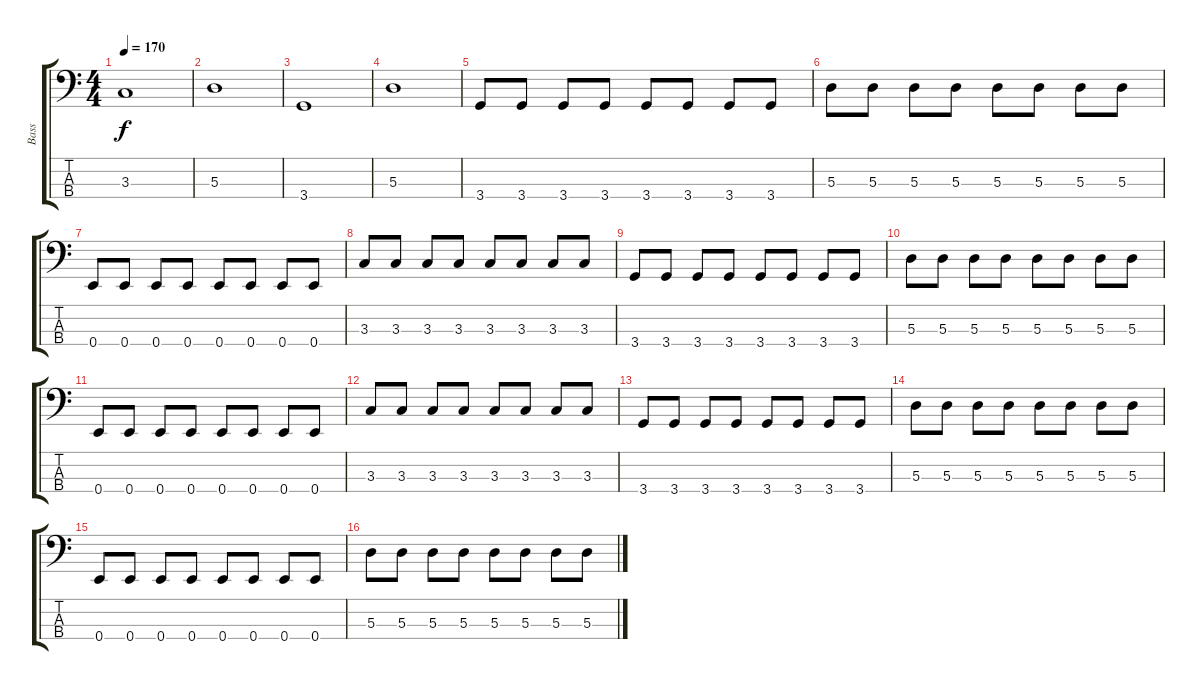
\track ("Bass" "Bass") {instrument electricbassfinger}
\staff {score tabs}
\tuning (G2 D2 A1 E1) {hide}
\ts (4 4)
\tempo 170
\clef f4
\ks c
3.3.1{dy f} |
5.3.1 |
3.4.1 |
5.3.1 |
3.4.8 3.4.8 3.4.8 3.4.8 3.4.8 3.4.8 3.4.8 3.4.8 |
5.3.8 5.3.8 5.3.8 5.3.8 5.3.8 5.3.8 5.3.8 5.3.8 |
0.4.8 0.4.8 0.4.8 0.4.8 0.4.8 0.4.8 0.4.8 0.4.8 |
3.3.8 3.3.8 3.3.8 3.3.8 3.3.8 3.3.8 3.3.8 3.3.8 |
3.4.8 3.4.8 3.4.8 3.4.8 3.4.8 3.4.8 3.4.8 3.4.8 |
5.3.8 5.3.8 5.3.8 5.3.8 5.3.8 5.3.8 5.3.8 5.3.8 |
0.4.8 0.4.8 0.4.8 0.4.8 0.4.8 0.4.8 0.4.8 0.4.8 |
3.3.8 3.3.8 3.3.8 3.3.8 3.3.8 3.3.8 3.3.8 3.3.8 |
3.4.8 3.4.8 3.4.8 3.4.8 3.4.8 3.4.8 3.4.8 3.4.8 |
5.3.8 5.3.8 5.3.8 5.3.8 5.3.8 5.3.8 5.3.8 5.3.8 |
0.4.8 0.4.8 0.4.8 0.4.8 0.4.8 0.4.8 0.4.8 0.4.8 |
5.3.8 5.3.8 5.3.8 5.3.8 5.3.8 5.3.8 5.3.8 5.3.8
